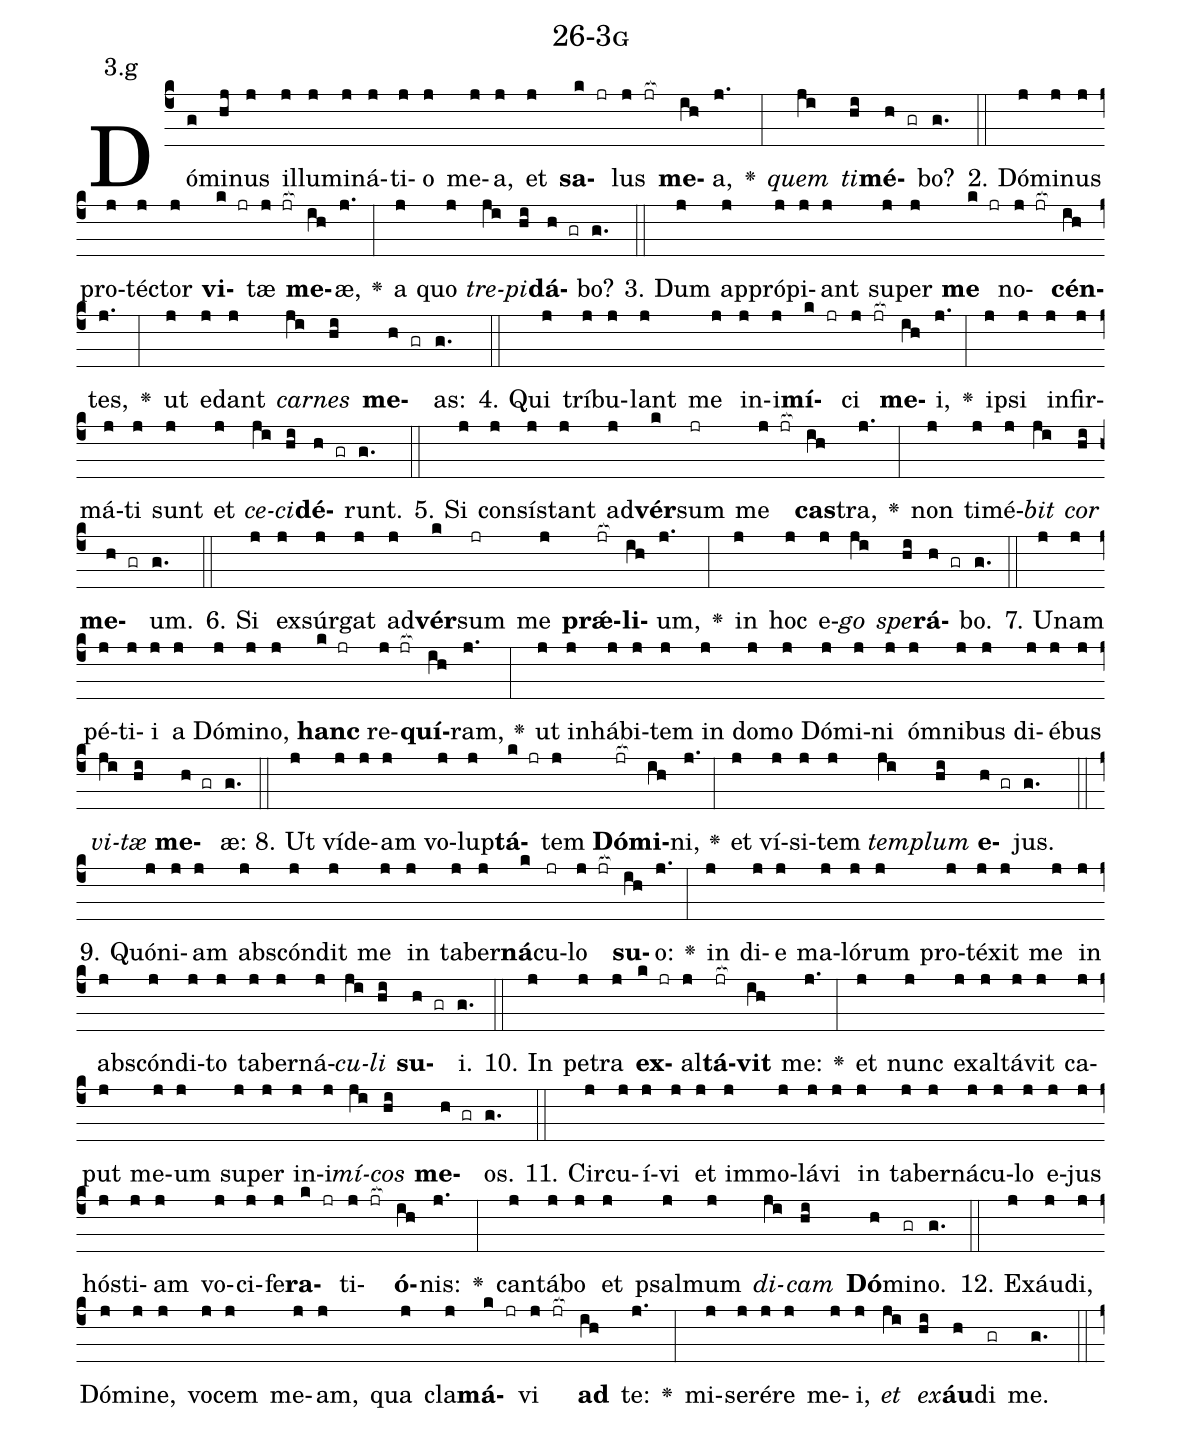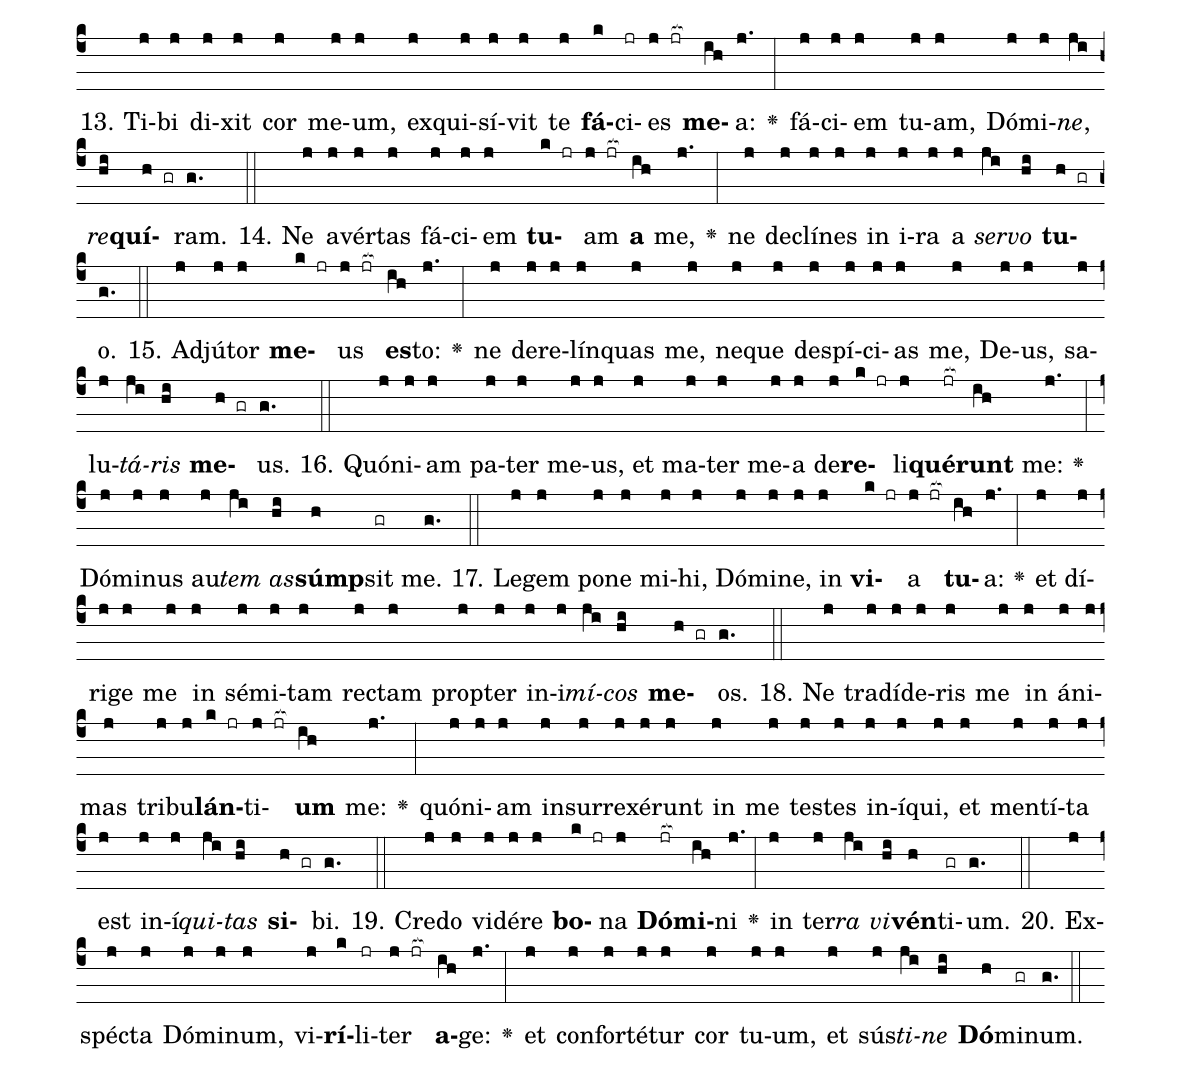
name: 26-3g;
annotation: 3.g;
%%
(c4)Dó(g)mi(hj)nus(j) il(j)lu(j)mi(j)ná(j)ti(j)o(j) me(j)a,(j) et(j) <b>sa</b>(k jr)lus(j jr[ocb:1{]) <b>me</b>(ih[ocb:0}])a,(j.) <v>\greheightstar</v>(:) <i>quem</i>(ji) <i>ti</i>(hi)<b>mé</b>(h gr)bo?(g.) (::)
2. Dó(j)mi(j)nus(j) pro(j)téc(j)tor(j) <b>vi</b>(k jr)tæ(j jr[ocb:1{]) <b>me</b>(ih[ocb:0}])æ,(j.) <v>\greheightstar</v>(:) a(j) quo(j) <i>tre</i>(ji)<i>pi</i>(hi)<b>dá</b>(h gr)bo?(g.) (::)
3. Dum(j) ap(j)pró(j)pi(j)ant(j) su(j)per(j) <b>me</b>(k jr) no(j jr[ocb:1{])<b>cén</b>(ih[ocb:0}])tes,(j.) <v>\greheightstar</v>(:) ut(j) e(j)dant(j) <i>car</i>(ji)<i>nes</i>(hi) <b>me</b>(h gr)as:(g.) (::)
4. Qui(j) trí(j)bu(j)lant(j) me(j) in(j)i(j)<b>mí</b>(k jr)ci(j jr[ocb:1{]) <b>me</b>(ih[ocb:0}])i,(j.) <v>\greheightstar</v>(:) ip(j)si(j) in(j)fir(j)má(j)ti(j) sunt(j) et(j) <i>ce</i>(ji)<i>ci</i>(hi)<b>dé</b>(h gr)runt.(g.) (::)
5. Si(j) con(j)sís(j)tant(j) ad(j)<b>vér</b>(k)sum(jr) me(j jr[ocb:1{]) <b>cas</b>(ih[ocb:0}])tra,(j.) <v>\greheightstar</v>(:) non(j) ti(j)mé(j)<i>bit</i>(ji) <i>cor</i>(hi) <b>me</b>(h gr)um.(g.) (::)
6. Si(j) ex(j)súr(j)gat(j) ad(j)<b>vér</b>(k)sum(jr) me(j) <b>prǽ</b>(jr[ocb:1{])<b>li</b>(ih[ocb:0}])um,(j.) <v>\greheightstar</v>(:) in(j) hoc(j) e(j)<i>go</i>(ji) <i>spe</i>(hi)<b>rá</b>(h gr)bo.(g.) (::)
7. U(j)nam(j) pé(j)ti(j)i(j) a(j) Dó(j)mi(j)no,(j) <b>hanc</b>(k jr) re(j jr[ocb:1{])<b>quí</b>(ih[ocb:0}])ram,(j.) <v>\greheightstar</v>(:) ut(j) in(j)há(j)bi(j)tem(j) in(j) do(j)mo(j) Dó(j)mi(j)ni(j) óm(j)ni(j)bus(j) di(j)é(j)bus(j) <i>vi</i>(ji)<i>tæ</i>(hi) <b>me</b>(h gr)æ:(g.) (::)
8. Ut(j) ví(j)de(j)am(j) vo(j)lup(j)<b>tá</b>(k jr)tem(j) <b>Dó</b>(jr[ocb:1{])<b>mi</b>(ih[ocb:0}])ni,(j.) <v>\greheightstar</v>(:) et(j) ví(j)si(j)tem(j) <i>tem</i>(ji)<i>plum</i>(hi) <b>e</b>(h gr)jus.(g.) (::)
9. Quón(j)i(j)am(j) abs(j)cón(j)dit(j) me(j) in(j) ta(j)ber(j)<b>ná</b>(k)cu(jr)lo(j jr[ocb:1{]) <b>su</b>(ih[ocb:0}])o:(j.) <v>\greheightstar</v>(:) in(j) di(j)e(j) ma(j)ló(j)rum(j) pro(j)té(j)xit(j) me(j) in(j) abs(j)cón(j)di(j)to(j) ta(j)ber(j)ná(j)<i>cu</i>(ji)<i>li</i>(hi) <b>su</b>(h gr)i.(g.) (::)
10. In(j) pe(j)tra(j) <b>ex</b>(k jr)al(j)<b>tá</b>(jr[ocb:1{])<b>vit</b>(ih[ocb:0}]) me:(j.) <v>\greheightstar</v>(:) et(j) nunc(j) ex(j)al(j)tá(j)vit(j) ca(j)put(j) me(j)um(j) su(j)per(j) in(j)i(j)<i>mí</i>(ji)<i>cos</i>(hi) <b>me</b>(h gr)os.(g.) (::)
11. Cir(j)cu(j)í(j)vi(j) et(j) im(j)mo(j)lá(j)vi(j) in(j) ta(j)ber(j)ná(j)cu(j)lo(j) e(j)jus(j) hós(j)ti(j)am(j) vo(j)ci(j)fe(j)<b>ra</b>(k jr)ti(j jr[ocb:1{])<b>ó</b>(ih[ocb:0}])nis:(j.) <v>\greheightstar</v>(:) can(j)tá(j)bo(j) et(j) psal(j)mum(j) <i>di</i>(ji)<i>cam</i>(hi) <b>Dó</b>(h)mi(gr)no.(g.) (::)
12. Ex(j)áu(j)di,(j) Dó(j)mi(j)ne,(j) vo(j)cem(j) me(j)am,(j) qua(j) cla(j)<b>má</b>(k jr)vi(j jr[ocb:1{]) <b>ad</b>(ih[ocb:0}]) te:(j.) <v>\greheightstar</v>(:) mi(j)se(j)ré(j)re(j) me(j)i,(j) <i>et</i>(ji) <i>ex</i>(hi)<b>áu</b>(h)di(gr) me.(g.) (::)
13. Ti(j)bi(j) di(j)xit(j) cor(j) me(j)um,(j) ex(j)qui(j)sí(j)vit(j) te(j) <b>fá</b>(k)ci(jr)es(j jr[ocb:1{]) <b>me</b>(ih[ocb:0}])a:(j.) <v>\greheightstar</v>(:) fá(j)ci(j)em(j) tu(j)am,(j) Dó(j)mi(j)<i>ne</i>,(ji) <i>re</i>(hi)<b>quí</b>(h gr)ram.(g.) (::)
14. Ne(j) a(j)vér(j)tas(j) fá(j)ci(j)em(j) <b>tu</b>(k jr)am(j jr[ocb:1{]) <b>a</b>(ih[ocb:0}]) me,(j.) <v>\greheightstar</v>(:) ne(j) de(j)clí(j)nes(j) in(j) i(j)ra(j) a(j) <i>ser</i>(ji)<i>vo</i>(hi) <b>tu</b>(h gr)o.(g.) (::)
15. Ad(j)jú(j)tor(j) <b>me</b>(k jr)us(j jr[ocb:1{]) <b>es</b>(ih[ocb:0}])to:(j.) <v>\greheightstar</v>(:) ne(j) de(j)re(j)lín(j)quas(j) me,(j) ne(j)que(j) de(j)spí(j)ci(j)as(j) me,(j) De(j)us,(j) sa(j)lu(j)<i>tá</i>(ji)<i>ris</i>(hi) <b>me</b>(h gr)us.(g.) (::)
16. Quón(j)i(j)am(j) pa(j)ter(j) me(j)us,(j) et(j) ma(j)ter(j) me(j)a(j) de(j)<b>re</b>(k jr)li(j)<b>qué</b>(jr[ocb:1{])<b>runt</b>(ih[ocb:0}]) me:(j.) <v>\greheightstar</v>(:) Dó(j)mi(j)nus(j) au(j)<i>tem</i>(ji) <i>as</i>(hi)<b>súmp</b>(h)sit(gr) me.(g.) (::)
17. Le(j)gem(j) po(j)ne(j) mi(j)hi,(j) Dó(j)mi(j)ne,(j) in(j) <b>vi</b>(k jr)a(j jr[ocb:1{]) <b>tu</b>(ih[ocb:0}])a:(j.) <v>\greheightstar</v>(:) et(j) dí(j)ri(j)ge(j) me(j) in(j) sé(j)mi(j)tam(j) rec(j)tam(j) prop(j)ter(j) in(j)i(j)<i>mí</i>(ji)<i>cos</i>(hi) <b>me</b>(h gr)os.(g.) (::)
18. Ne(j) tra(j)dí(j)de(j)ris(j) me(j) in(j) á(j)ni(j)mas(j) tri(j)bu(j)<b>lán</b>(k jr)ti(j jr[ocb:1{])<b>um</b>(ih[ocb:0}]) me:(j.) <v>\greheightstar</v>(:) quón(j)i(j)am(j) in(j)sur(j)re(j)xé(j)runt(j) in(j) me(j) tes(j)tes(j) in(j)í(j)qui,(j) et(j) men(j)tí(j)ta(j) est(j) in(j)í(j)<i>qui</i>(ji)<i>tas</i>(hi) <b>si</b>(h gr)bi.(g.) (::)
19. Cre(j)do(j) vi(j)dé(j)re(j) <b>bo</b>(k jr)na(j) <b>Dó</b>(jr[ocb:1{])<b>mi</b>(ih[ocb:0}])ni(j.) <v>\greheightstar</v>(:) in(j) ter(j)<i>ra</i>(ji) <i>vi</i>(hi)<b>vén</b>(h)ti(gr)um.(g.) (::)
20. Ex(j)spéc(j)ta(j) Dó(j)mi(j)num,(j) vi(j)<b>rí</b>(k)li(jr)ter(j jr[ocb:1{]) <b>a</b>(ih[ocb:0}])ge:(j.) <v>\greheightstar</v>(:) et(j) con(j)for(j)té(j)tur(j) cor(j) tu(j)um,(j) et(j) sús(j)<i>ti</i>(ji)<i>ne</i>(hi) <b>Dó</b>(h)mi(gr)num.(g.) (::)
